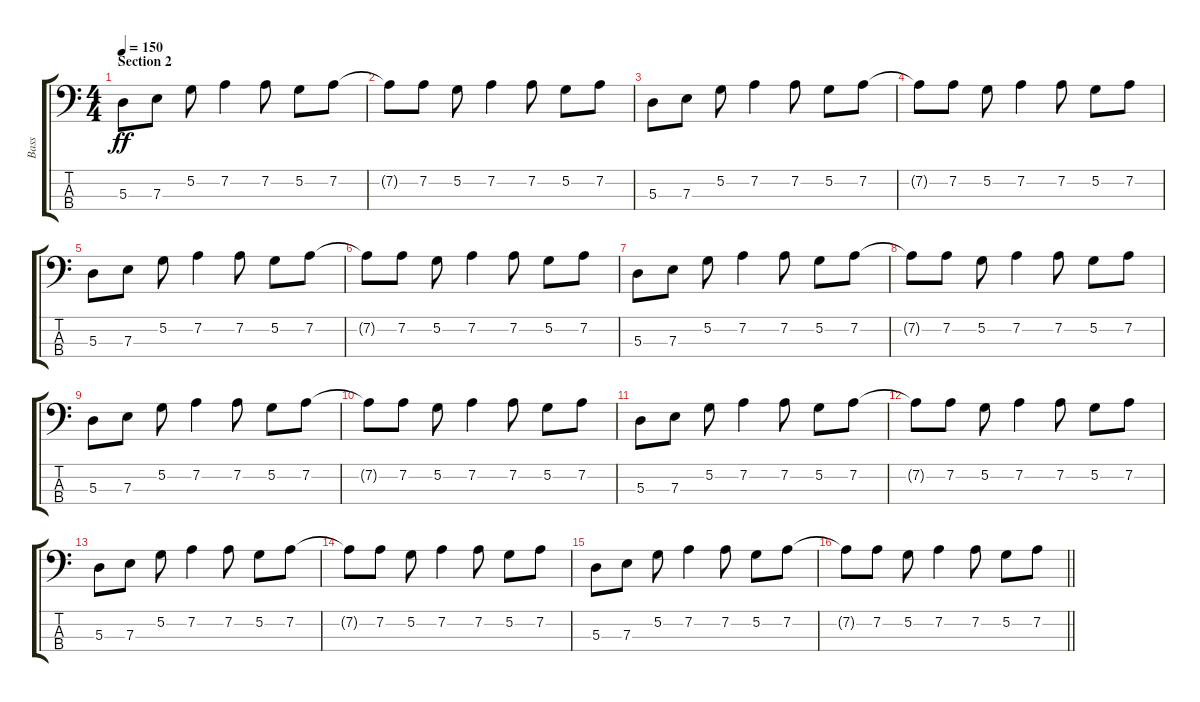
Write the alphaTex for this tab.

\track ("Bass" "Bass") {instrument electricbassfinger}
\staff {score tabs}
\tuning (G2 D2 A1 E1) {hide}
\ts (4 4)
\section ("" "Section 2")
\tempo 150
\clef f4
\ks c
5.3.8{dy ff} 7.3.8 5.2.8 7.2.4 7.2.8 5.2.8 7.2.8 |
7.2{t}.8 7.2.8 5.2.8 7.2.4 7.2.8 5.2.8 7.2.8 |
5.3.8 7.3.8 5.2.8 7.2.4 7.2.8 5.2.8 7.2.8 |
7.2{t}.8 7.2.8 5.2.8 7.2.4 7.2.8 5.2.8 7.2.8 |
5.3.8 7.3.8 5.2.8 7.2.4 7.2.8 5.2.8 7.2.8 |
7.2{t}.8 7.2.8 5.2.8 7.2.4 7.2.8 5.2.8 7.2.8 |
5.3.8 7.3.8 5.2.8 7.2.4 7.2.8 5.2.8 7.2.8 |
7.2{t}.8 7.2.8 5.2.8 7.2.4 7.2.8 5.2.8 7.2.8 |
5.3.8 7.3.8 5.2.8 7.2.4 7.2.8 5.2.8 7.2.8 |
7.2{t}.8 7.2.8 5.2.8 7.2.4 7.2.8 5.2.8 7.2.8 |
5.3.8 7.3.8 5.2.8 7.2.4 7.2.8 5.2.8 7.2.8 |
7.2{t}.8 7.2.8 5.2.8 7.2.4 7.2.8 5.2.8 7.2.8 |
5.3.8 7.3.8 5.2.8 7.2.4 7.2.8 5.2.8 7.2.8 |
7.2{t}.8 7.2.8 5.2.8 7.2.4 7.2.8 5.2.8 7.2.8 |
5.3.8 7.3.8 5.2.8 7.2.4 7.2.8 5.2.8 7.2.8 |
\barLineRight lightlight
7.2{t}.8 7.2.8 5.2.8 7.2.4 7.2.8 5.2.8 7.2.8
